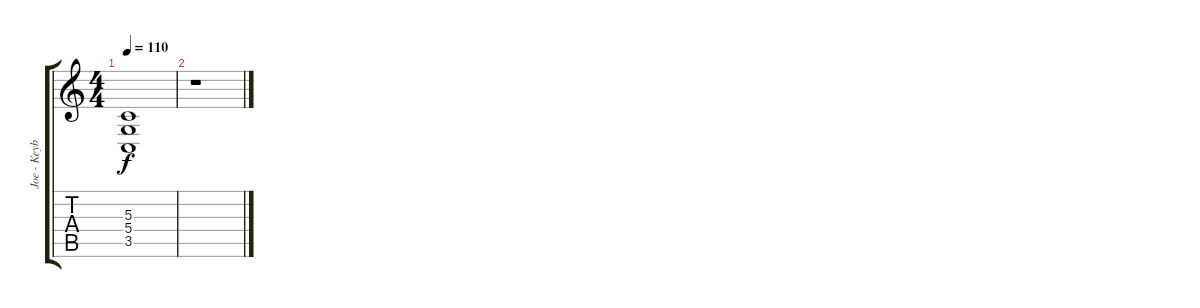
\track ("Joe - Keyboards" "Joe - Keyb") {instrument lead1square}
\staff {score tabs}
\tuning (E4 B3 G3 D3 A2 E2) {hide}
\ts (4 4)
\tempo 110
\clef g2
\ks c
(5.3{t} 5.4{t} 3.5{t}).1{dy f} |
r.1
